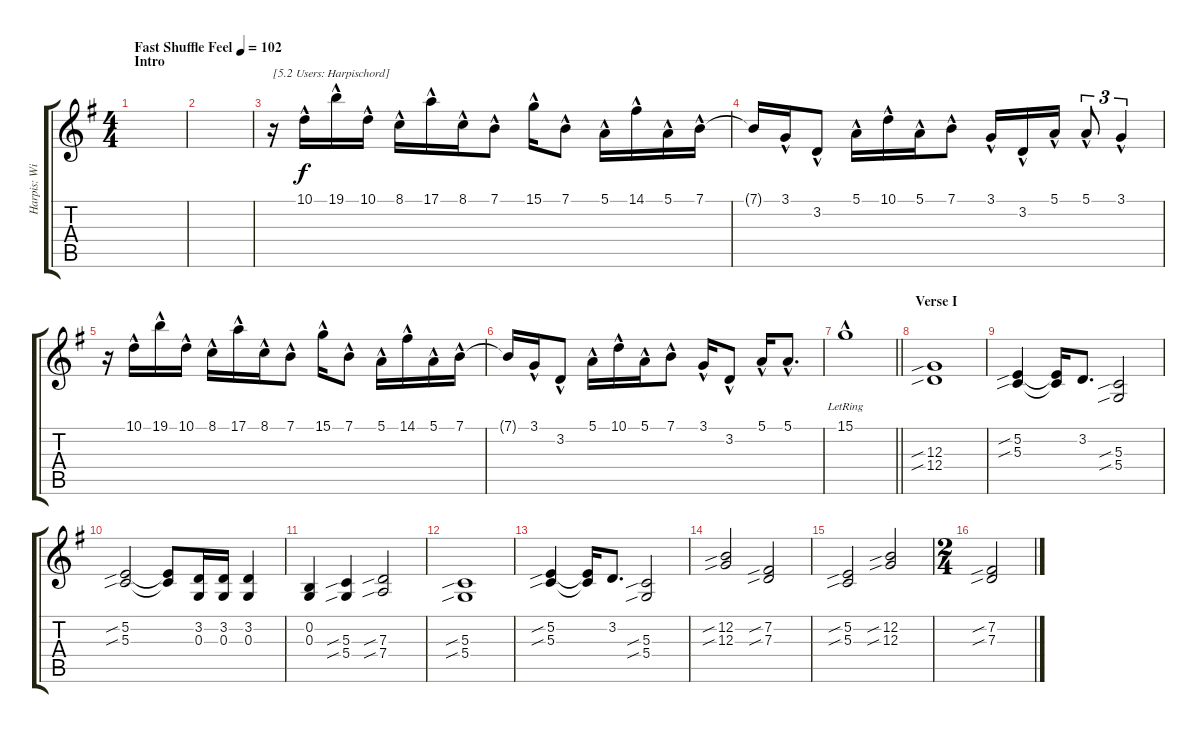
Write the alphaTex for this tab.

\track ("Harpis: Wilton" "Harpis: Wi") {instrument harpsichord}
\staff {score tabs}
\tuning (E4 B3 G3 D3 A2 E2) {hide}
\ts (4 4)
\section ("" "Intro")
\tempo (102 "Fast Shuffle Feel")
\clef g2
\ks g
|
|
r.16{txt "[5.2 Users: Harpischord]"} 10.1{hac}.16 19.1{hac}.16 10.1{hac}.16 8.1{hac}.16 17.1{hac}.16 8.1{hac}.16 7.1{hac}.8 15.1{hac}.16 7.1{hac}.8 5.1{hac}.16 14.1{hac}.16 5.1{hac}.16 7.1{hac}.16 |
7.1{t}.16 3.1{hac}.16 3.2{hac}.8 5.1{hac}.16 10.1{hac}.16 5.1{hac}.16 7.1{hac}.8 3.1{hac}.16 3.2{hac}.16 5.1{hac}.16 5.1{hac}.8{tu (3 2)} 3.1{hac}.4{tu (3 2)} |
r.16 10.1{hac}.16 19.1{hac}.16 10.1{hac}.16 8.1{hac}.16 17.1{hac}.16 8.1{hac}.16 7.1{hac}.8 15.1{hac}.16 7.1{hac}.8 5.1{hac}.16 14.1{hac}.16 5.1{hac}.16 7.1{hac}.16 |
7.1{t}.16 3.1{hac}.16 3.2{hac}.8 5.1{hac}.16 10.1{hac}.16 5.1{hac}.16 7.1{hac}.8 3.1{hac}.16 3.2{hac}.8 5.1{hac}.16 5.1{hac}.8{d} |
\barLineRight lightlight
15.1{hac lr}.1 |
\section ("" "Verse I")
(12.3{sib} 12.4{sib}).1{dy f} |
(5.2{sib} 5.3{sib}).4 (5.2{t} 5.3{t}).16 3.2.8{d} (5.3{sib} 5.4{sib}).2 |
(5.2{sib} 5.3{sib}).2 (5.2{t} 5.3{t}).8 (3.2 0.3).16 (3.2 0.3).16 (3.2 0.3).4 |
(0.2 0.3).4 (5.3{sib} 5.4{sib}).4 (7.3{sib} 7.4{sib}).2 |
(5.3{sib} 5.4{sib}).1 |
(5.2{sib} 5.3{sib}).4 (5.2{t} 5.3{t}).16 3.2.8{d} (5.3{sib} 5.4{sib}).2 |
(12.2{sib} 12.3{sib}).2 (7.2{sib} 7.3{sib}).2 |
(5.2{sib} 5.3{sib}).2 (12.2{sib} 12.3{sib}).2 |
\ts (2 4)
(7.2{sib} 7.3{sib}).2
